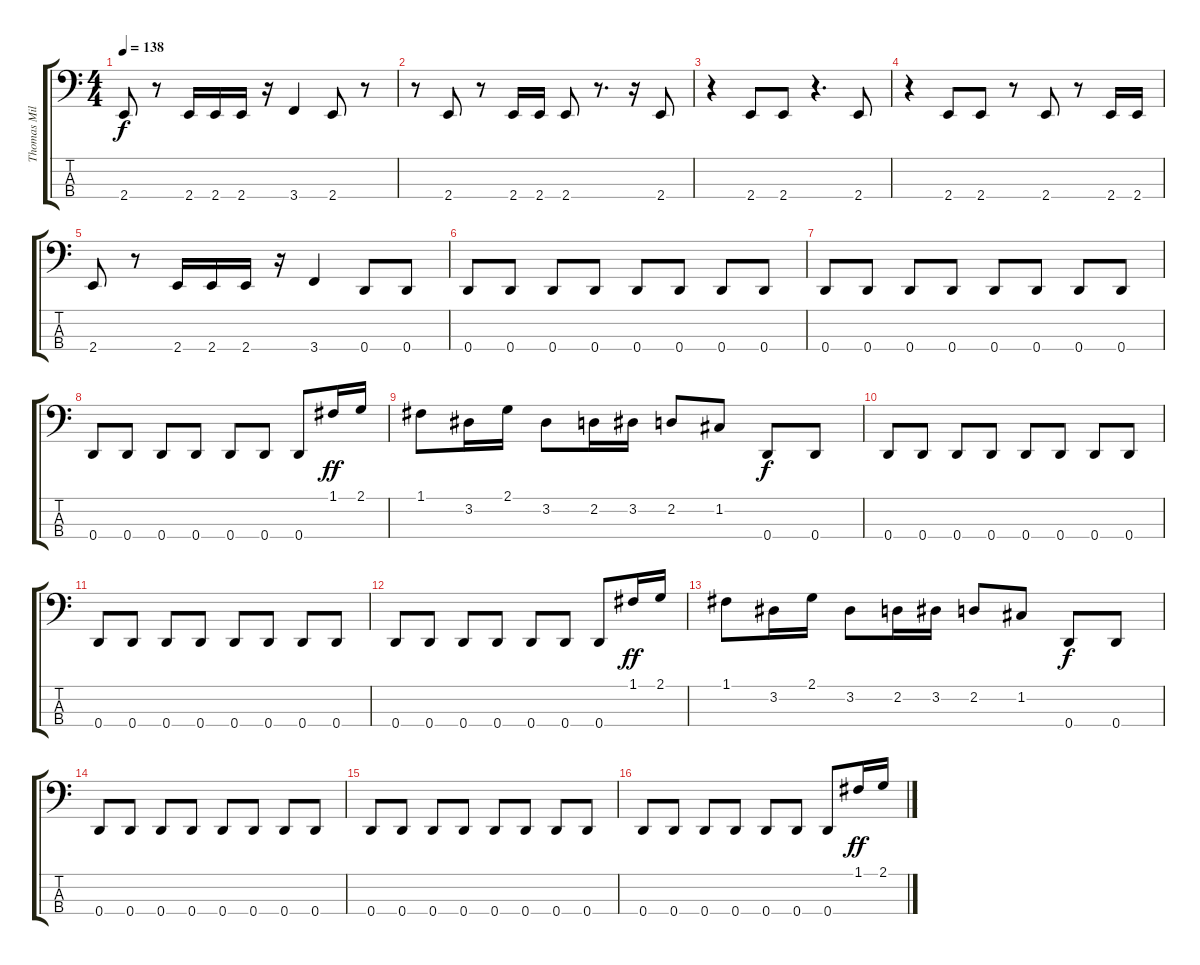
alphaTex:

\track ("Thomas Miller" "Thomas Mil") {instrument electricbassfinger}
\staff {score tabs}
\tuning (F2 C2 G1 D1) {hide}
\ts (4 4)
\tempo 138
\clef f4
\ks c
2.4.8{dy f} r.8 2.4.16 2.4.16 2.4.16 r.16 3.4.4 2.4.8 r.8 |
r.8 2.4.8 r.8 2.4.16 2.4.16 2.4.8 r.8{d} r.16 2.4.8 |
r.4 2.4.8 2.4.8 r.4{d} 2.4.8 |
r.4 2.4.8 2.4.8 r.8 2.4.8 r.8 2.4.16 2.4.16 |
2.4.8 r.8 2.4.16 2.4.16 2.4.16 r.16 3.4.4 0.4.8 0.4.8 |
0.4.8 0.4.8 0.4.8 0.4.8 0.4.8 0.4.8 0.4.8 0.4.8 |
0.4.8 0.4.8 0.4.8 0.4.8 0.4.8 0.4.8 0.4.8 0.4.8 |
0.4.8 0.4.8 0.4.8 0.4.8 0.4.8 0.4.8 0.4.8 1.1.16{dy ff} 2.1.16 |
1.1.8 3.2.16 2.1.16 3.2.8 2.2.16 3.2.16 2.2.8 1.2.8 0.4.8{dy f} 0.4.8 |
0.4.8 0.4.8 0.4.8 0.4.8 0.4.8 0.4.8 0.4.8 0.4.8 |
0.4.8 0.4.8 0.4.8 0.4.8 0.4.8 0.4.8 0.4.8 0.4.8 |
0.4.8 0.4.8 0.4.8 0.4.8 0.4.8 0.4.8 0.4.8 1.1.16{dy ff} 2.1.16 |
1.1.8 3.2.16 2.1.16 3.2.8 2.2.16 3.2.16 2.2.8 1.2.8 0.4.8{dy f} 0.4.8 |
0.4.8 0.4.8 0.4.8 0.4.8 0.4.8 0.4.8 0.4.8 0.4.8 |
0.4.8 0.4.8 0.4.8 0.4.8 0.4.8 0.4.8 0.4.8 0.4.8 |
0.4.8 0.4.8 0.4.8 0.4.8 0.4.8 0.4.8 0.4.8 1.1.16{dy ff} 2.1.16
